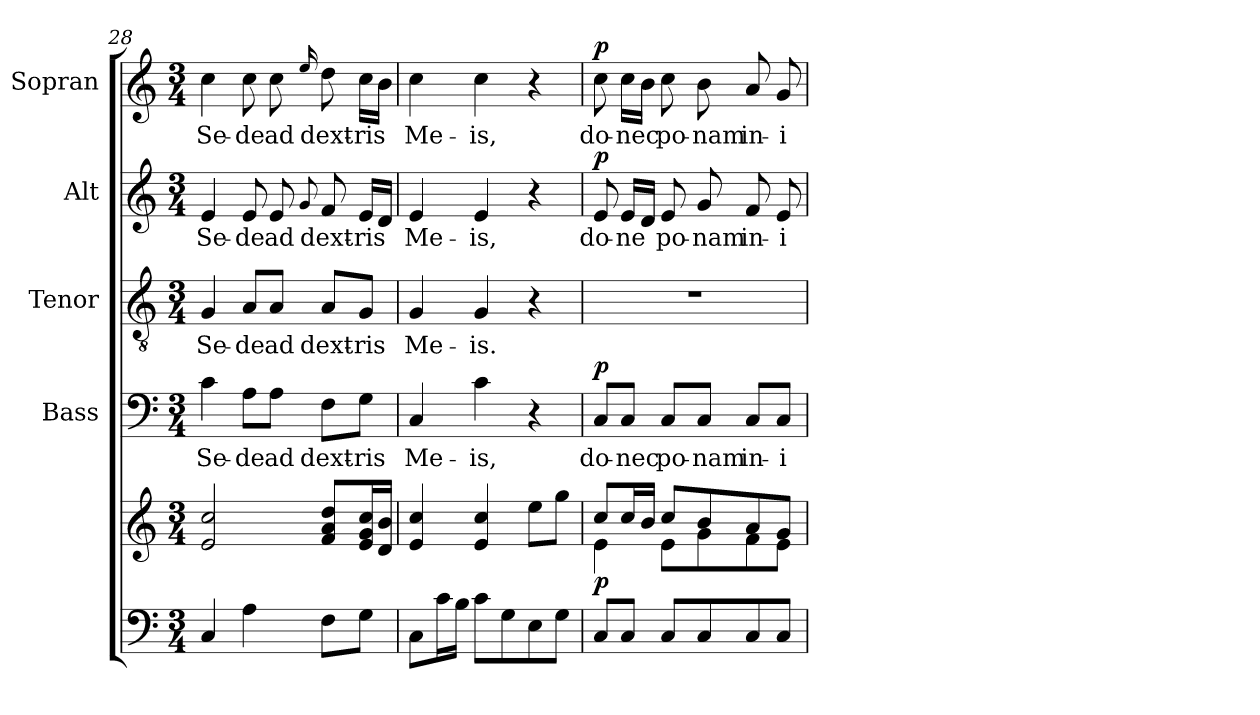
**kern	**kern	**dynam	**kern	**text	**dynam	**kern	**text	**kern	**text	**dynam	**kern	**text	**dynam
*part5	*part5	*part5	*part4	*part4	*part4	*part3	*part3	*part2	*part2	*part2	*part1	*part1	*part1
*staff6	*staff5	*staff5/6	*staff4	*staff4	*staff4	*staff3	*staff3	*staff2	*staff2	*staff2	*staff1	*staff1	*staff1
*	*	*	*I"Bass	*	*	*I"Tenor	*	*I"Alt	*	*	*I"Sopran	*	*
*	*	*	*I'B.	*	*	*I'T.	*	*I'A.	*	*	*I'S.	*	*
*clefF4	*clefG2	*	*clefF4	*	*	*clefGv2	*	*clefG2	*	*	*clefG2	*	*
*k[]	*k[]	*	*k[]	*	*	*k[]	*	*k[]	*	*	*k[]	*	*
*C:	*C:	*	*C:	*	*	*C:	*	*C:	*	*	*C:	*	*
*M3/4	*M3/4	*	*M3/4	*	*	*M3/4	*	*M3/4	*	*	*M3/4	*	*
=28	=28	=28	=28	=28	=28	=28	=28	=28	=28	=28	=28	=28	=28
!	!	!	!	!LO:LY:b	!	!	!LO:LY:b	!	!LO:LY:b	!	!	!LO:LY:b	!
4C/	2e/ 2cc/	.	4c\	Se-	.	4G/	Se-	4e/	Se-	.	4cc\	Se-	.
!	!	!	!	!LO:LY:b	!	!	!LO:LY:b	!	!LO:LY:b	!	!	!LO:LY:b	!
4A\	.	.	8A\L	-de	.	8A/L	-de	8e/	-de	.	8cc\	-de	.
!	!	!	!	!LO:LY:b	!	!	!LO:LY:b	!	!LO:LY:b	!	!	!LO:LY:b	!
.	.	.	8A\J	ad	.	8A/J	ad	8e/	ad	.	8cc\	ad	.
.	.	.	.	.	.	.	.	8qqg/	.	.	16qqee/	.	.
!	!	!	!	!LO:LY:b	!	!	!LO:LY:b	!	!LO:LY:b	!	!	!LO:LY:b	!
8F\L	8f/ 8a/ 8dd/L	.	8F\L	dext-	.	8A/L	dext-	8f/	dext-	.	8dd\	dext-	.
!	!	!	!	!LO:LY:b	!	!	!LO:LY:b	!	!LO:LY:b	!	!	!LO:LY:b	!
8G\J	16e/ 16g/ 16cc/L	.	8G\J	-ris	.	8G/J	-ris	16e/LL	-ris	.	16cc\LL	-ris	.
.	16d/ 16b/JJ	.	.	.	.	.	.	16d/JJ	.	.	16b\JJ	.	.
!!LO:LB:g=z
=29	=29	=29	=29	=29	=29	=29	=29	=29	=29	=29	=29	=29	=29
!	!	!	!	!LO:LY:b	!	!	!LO:LY:b	!	!LO:LY:b	!	!	!LO:LY:b	!
8C\L	4e/ 4cc/	.	4C/	Me-	.	4G/	Me-	4e/	Me-	.	4cc\	Me-	.
16c\L	.	.	.	.	.	.	.	.	.	.	.	.	.
16B\JJ	.	.	.	.	.	.	.	.	.	.	.	.	.
!	!	!	!	!LO:LY:b	!	!	!LO:LY:b	!	!LO:LY:b	!	!	!LO:LY:b	!
8c\L	4e/ 4cc/	.	4c\	-is,	.	4G/	-is.	4e/	-is,	.	4cc\	-is,	.
8G\	.	.	.	.	.	.	.	.	.	.	.	.	.
8E\	8ee\L	.	4r	.	.	4r	.	4r	.	.	4r	.	.
8G\J	8gg\J	.	.	.	.	.	.	.	.	.	.	.	.
=30	=30	=30	=30	=30	=30	=30	=30	=30	=30	=30	=30	=30	=30
*	*^	*	*	*	*	*	*	*	*	*	*	*	*
!	!	!	!LO:DY:b	!	!LO:LY:b	!LO:DY:a	!	!	!	!LO:LY:b	!LO:DY:a	!	!LO:LY:b	!LO:DY:a
8C/L	8cc/L	4e\	p	8C/L	do-	p	2.r	.	8e/	do-	p	8cc\	do-	p
!	!	!	!	!	!LO:LY:b	!	!	!	!	!LO:LY:b	!	!	!LO:LY:b	!
8C/J	16cc/L	.	.	8C/J	-nec	.	.	.	16e/LL	-ne	.	16cc\LL	-nec	.
.	16b/JJ	.	.	.	.	.	.	.	16d/JJ	.	.	16b\JJ	.	.
!	!	!	!	!	!LO:LY:b	!	!	!	!	!LO:LY:b	!	!	!LO:LY:b	!
8C/L	8cc/L	8e\L	.	8C/L	po-	.	.	.	8e/	po-	.	8cc\	po-	.
!	!	!	!	!	!LO:LY:b	!	!	!	!	!LO:LY:b	!	!	!LO:LY:b	!
8C/	8b/	8g\	.	8C/J	-nam	.	.	.	8g/	-nam	.	8b\	-nam	.
!	!	!	!	!	!LO:LY:b	!	!	!	!	!LO:LY:b	!	!	!LO:LY:b	!
8C/	8a/	8f\	.	8C/L	in-	.	.	.	8f/	in-	.	8a/	in-	.
!	!	!	!	!	!LO:LY:b	!	!	!	!	!LO:LY:b	!	!	!LO:LY:b	!
8C/J	8g/J	8e\J	.	8C/J	-i-	.	.	.	8e/	-i-	.	8g/	-i-	.
*	*v	*v	*	*	*	*	*	*	*	*	*	*	*	*
=	=	=	=	=	=	=	=	=	=	=	=	=	=
*-	*-	*-	*-	*-	*-	*-	*-	*-	*-	*-	*-	*-	*-
